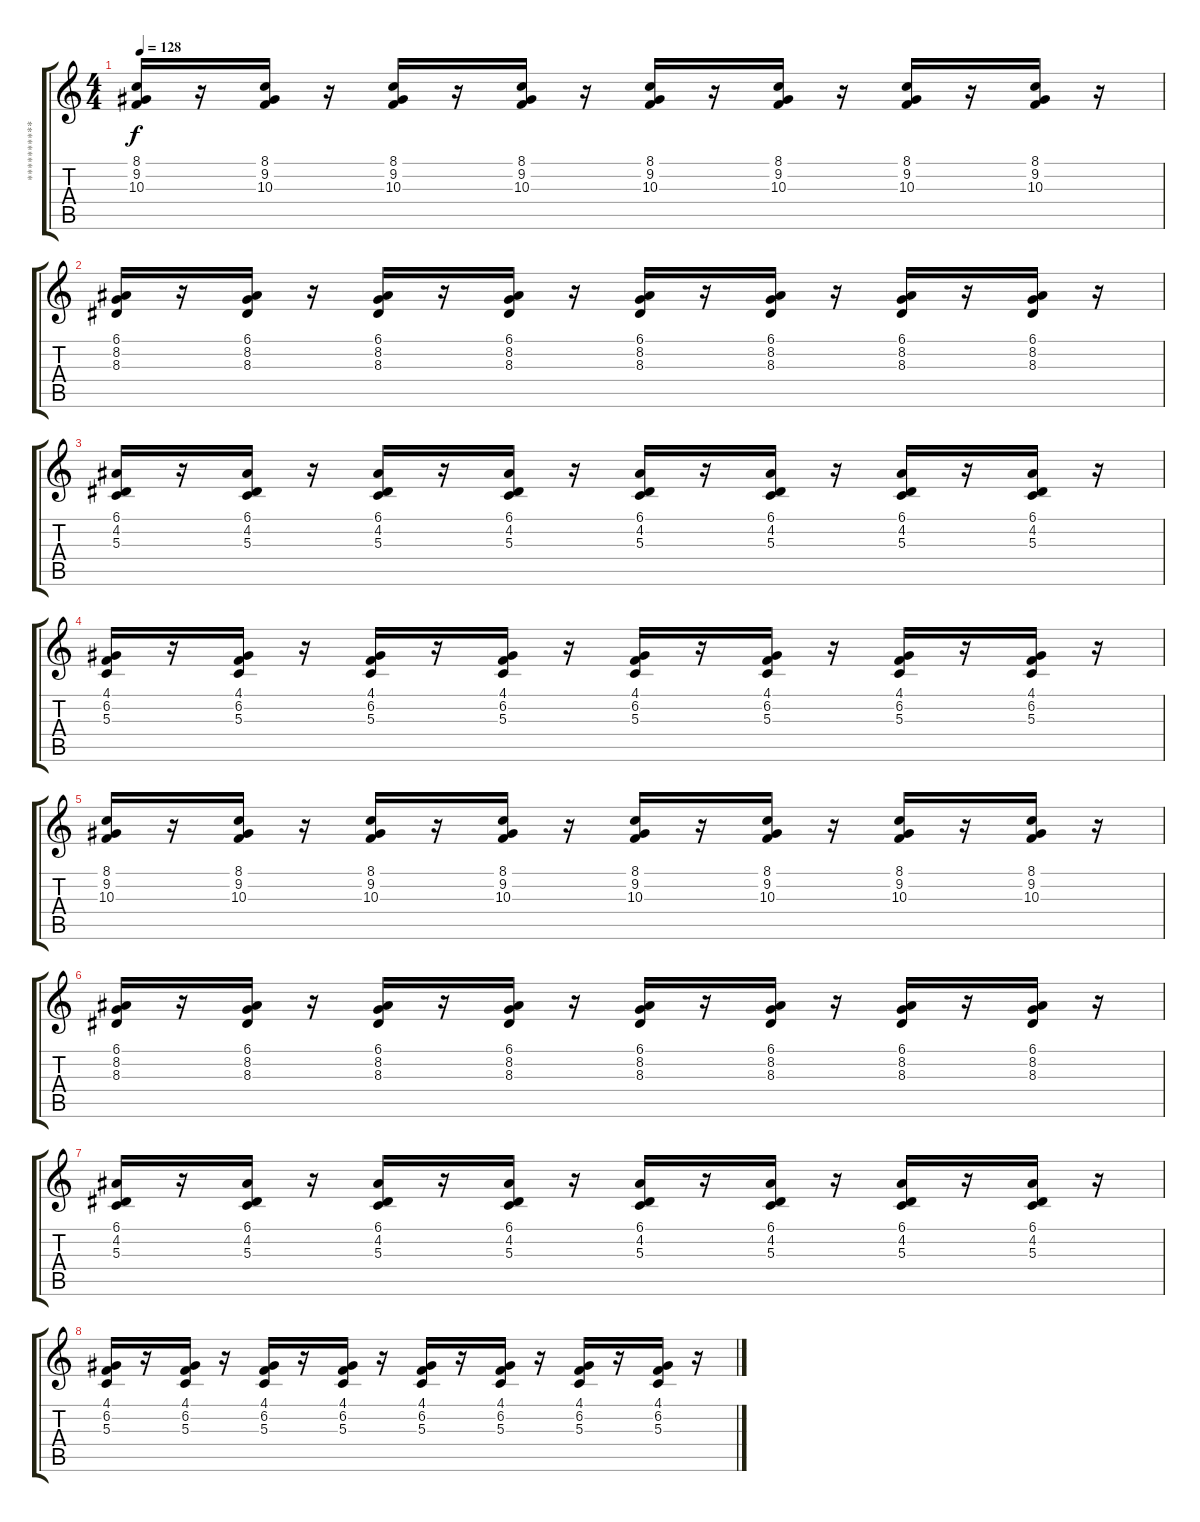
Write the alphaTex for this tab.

\track ("***************" "**********") {instrument acousticgrandpiano}
\staff {score tabs}
\tuning (E4 B3 G3 D3 A2 E2) {hide}
\ts (4 4)
\tempo 128
\clef g2
\ks c
(8.1 9.2 10.3).16{dy f} r.16 (8.1 9.2 10.3).16 r.16 (8.1 9.2 10.3).16 r.16 (8.1 9.2 10.3).16 r.16 (8.1 9.2 10.3).16 r.16 (8.1 9.2 10.3).16 r.16 (8.1 9.2 10.3).16 r.16 (8.1 9.2 10.3).16 r.16 |
(6.1 8.2 8.3).16 r.16 (6.1 8.2 8.3).16 r.16 (6.1 8.2 8.3).16 r.16 (6.1 8.2 8.3).16 r.16 (6.1 8.2 8.3).16 r.16 (6.1 8.2 8.3).16 r.16 (6.1 8.2 8.3).16 r.16 (6.1 8.2 8.3).16 r.16 |
(6.1 4.2 5.3).16 r.16 (6.1 4.2 5.3).16 r.16 (6.1 4.2 5.3).16 r.16 (6.1 4.2 5.3).16 r.16 (6.1 4.2 5.3).16 r.16 (6.1 4.2 5.3).16 r.16 (6.1 4.2 5.3).16 r.16 (6.1 4.2 5.3).16 r.16 |
(4.1 6.2 5.3).16 r.16 (4.1 6.2 5.3).16 r.16 (4.1 6.2 5.3).16 r.16 (4.1 6.2 5.3).16 r.16 (4.1 6.2 5.3).16 r.16 (4.1 6.2 5.3).16 r.16 (4.1 6.2 5.3).16 r.16 (4.1 6.2 5.3).16 r.16 |
(8.1 9.2 10.3).16 r.16 (8.1 9.2 10.3).16 r.16 (8.1 9.2 10.3).16 r.16 (8.1 9.2 10.3).16 r.16 (8.1 9.2 10.3).16 r.16 (8.1 9.2 10.3).16 r.16 (8.1 9.2 10.3).16 r.16 (8.1 9.2 10.3).16 r.16 |
(6.1 8.2 8.3).16 r.16 (6.1 8.2 8.3).16 r.16 (6.1 8.2 8.3).16 r.16 (6.1 8.2 8.3).16 r.16 (6.1 8.2 8.3).16 r.16 (6.1 8.2 8.3).16 r.16 (6.1 8.2 8.3).16 r.16 (6.1 8.2 8.3).16 r.16 |
(6.1 4.2 5.3).16 r.16 (6.1 4.2 5.3).16 r.16 (6.1 4.2 5.3).16 r.16 (6.1 4.2 5.3).16 r.16 (6.1 4.2 5.3).16 r.16 (6.1 4.2 5.3).16 r.16 (6.1 4.2 5.3).16 r.16 (6.1 4.2 5.3).16 r.16 |
(4.1 6.2 5.3).16 r.16 (4.1 6.2 5.3).16 r.16 (4.1 6.2 5.3).16 r.16 (4.1 6.2 5.3).16 r.16 (4.1 6.2 5.3).16 r.16 (4.1 6.2 5.3).16 r.16 (4.1 6.2 5.3).16 r.16 (4.1 6.2 5.3).16 r.16
